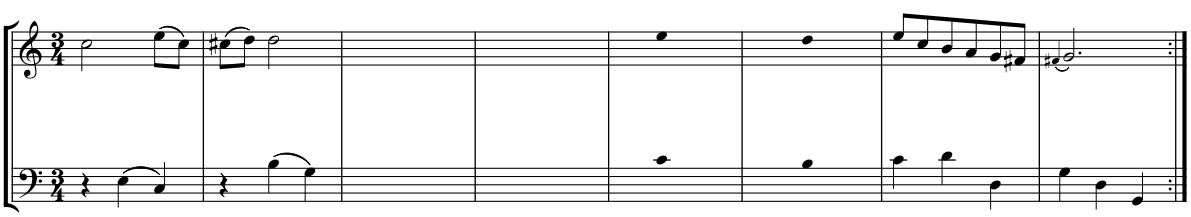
**kern	**kern
*part1	*part1
*staff2	*staff1
*I"Klavier	*
*clefF4	*clefG2
*k[]	*k[]
*M3/4	*M3/4
=1	=1
4r	2cc\
4E\	.
4C/	(8ee\L
.	8cc\J)
=2	=2
4r	(8cc#X\L
.	8dd\J)
4B\	2dd\
4G\	.
=3	=3
4ryy	2dd
4B	.
4G	(>8ffL
.	8ddJ)
=4	=4
4ryy	(8dd#XL
.	8eeJ)
4c	2ee
4C	.
=5	=5
4ryy	4ee
4c	4ee
4c	8ff#XL
.	8aaJ
=6	=6
4B	(>8ggL
.	8ddJ)
4B	4.dd
4B	.
.	8dd#X
=7	=7
4c\	8ee/L
.	8cc/
4d\	8b/
.	8a/
4D\	8g/
.	8f#X/J
=8	=8
.	(<4qf#X/
4G\	2.g/)
4D\	.
4GG/	.
=:|!	=:|!
*-	*-
